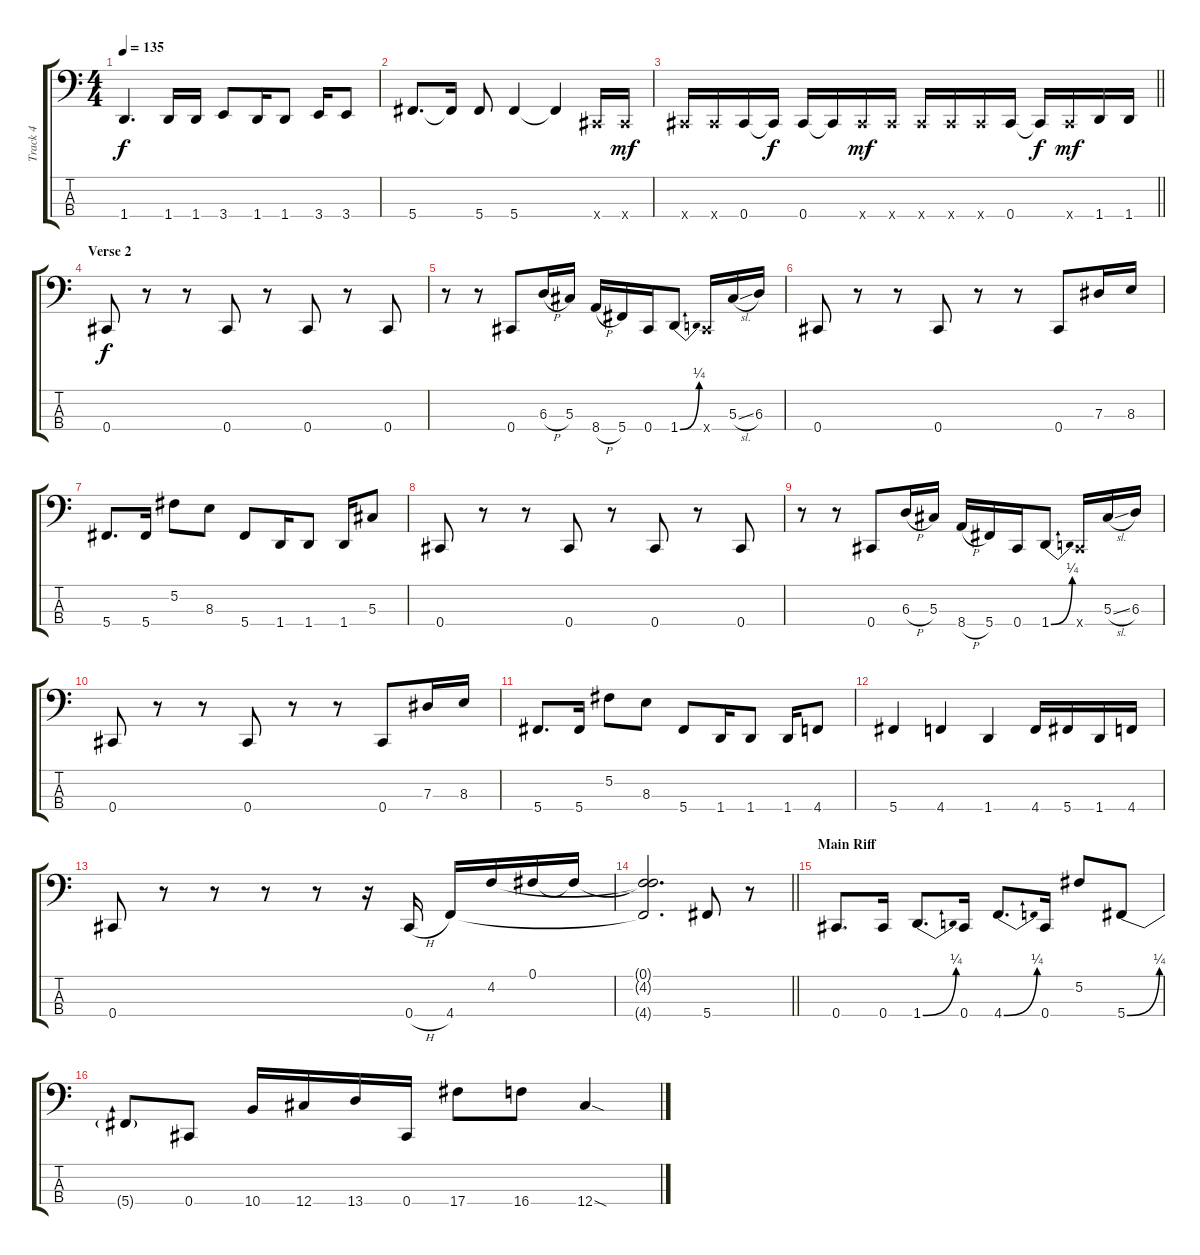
\track ("Track 4" "Track 4") {instrument slapbass1}
\staff {score tabs}
\tuning (Gb2 Db2 Ab1 Db1) {hide}
\ts (4 4)
\tempo 135
\clef f4
\ks c
1.4{t}.4{d dy f} 1.4.16 1.4.16 3.4.8 1.4.16 1.4.8 3.4.16 3.4.8 |
5.4.8{d} 5.4{t}.16 5.4.8 5.4.4 5.4{t}.4 0.4{x}.16 0.4{x}.16{dy mf} |
\barLineRight lightlight
0.4{x}.16 0.4{x}.16 0.4.16 0.4{t}.16{dy f} 0.4.16 0.4{t}.16 0.4{x}.16{dy mf} 0.4{x}.16 0.4{x}.16 0.4{x}.16 0.4{x}.16 0.4.16 0.4{t}.16{dy f} 0.4{x}.16{dy mf} 1.4.16 1.4.16 |
\section ("" "Verse 2")
0.4.8{dy f instrument slapbass1} r.8 r.8 0.4.8 r.8 0.4.8 r.8 0.4.8 |
r.8 r.8 0.4.8 6.3{h}.16 5.3.16 8.4{h}.16 5.4.16 0.4.16 1.4{be (bend 0 0 60 1)}.8 0.4{x}.16 5.3{sl}.16 6.3.16 |
0.4.8 r.8 r.8 0.4.8 r.8 r.8 0.4.8 7.3.16 8.3.16 |
5.4.8{d} 5.4.16 5.2.8 8.3.8 5.4.8 1.4.16 1.4.8 1.4.16 5.3.8 |
0.4.8{instrument slapbass1} r.8 r.8 0.4.8 r.8 0.4.8 r.8 0.4.8 |
r.8 r.8 0.4.8 6.3{h}.16 5.3.16 8.4{h}.16 5.4.16 0.4.16 1.4{be (bend 0 0 60 1)}.8 0.4{x}.16 5.3{sl}.16 6.3.16 |
0.4.8 r.8 r.8 0.4.8 r.8 r.8 0.4.8 7.3.16 8.3.16 |
5.4.8{d} 5.4.16 5.2.8 8.3.8 5.4.8 1.4.16 1.4.8 1.4.16 4.4.8 |
5.4.4 4.4.4 1.4.4 4.4.16 5.4.16 1.4.16 4.4.16 |
0.4.8 r.8 r.8 r.8 r.8 r.16 0.4{h}.16 4.4.16 4.2.16 0.1.16 0.1{t}.16 |
\barLineRight lightlight
(0.1{t} 4.2{t} 4.4{t}).2{d} 5.4.8 r.8 |
\section ("" "Main Riff")
0.4.8{d} 0.4.16 1.4{be (bend 0 0 60 1)}.8{d} 0.4.16 4.4{be (bend 0 0 60 1)}.8{d} 0.4.16 5.2.8 5.4{be (bend 0 0 60 1)}.8 |
5.4{t}.8 0.4.8 10.4.16 12.4.16 13.4.16 0.4.16 17.4.8 16.4.8 12.4{sod}.4
